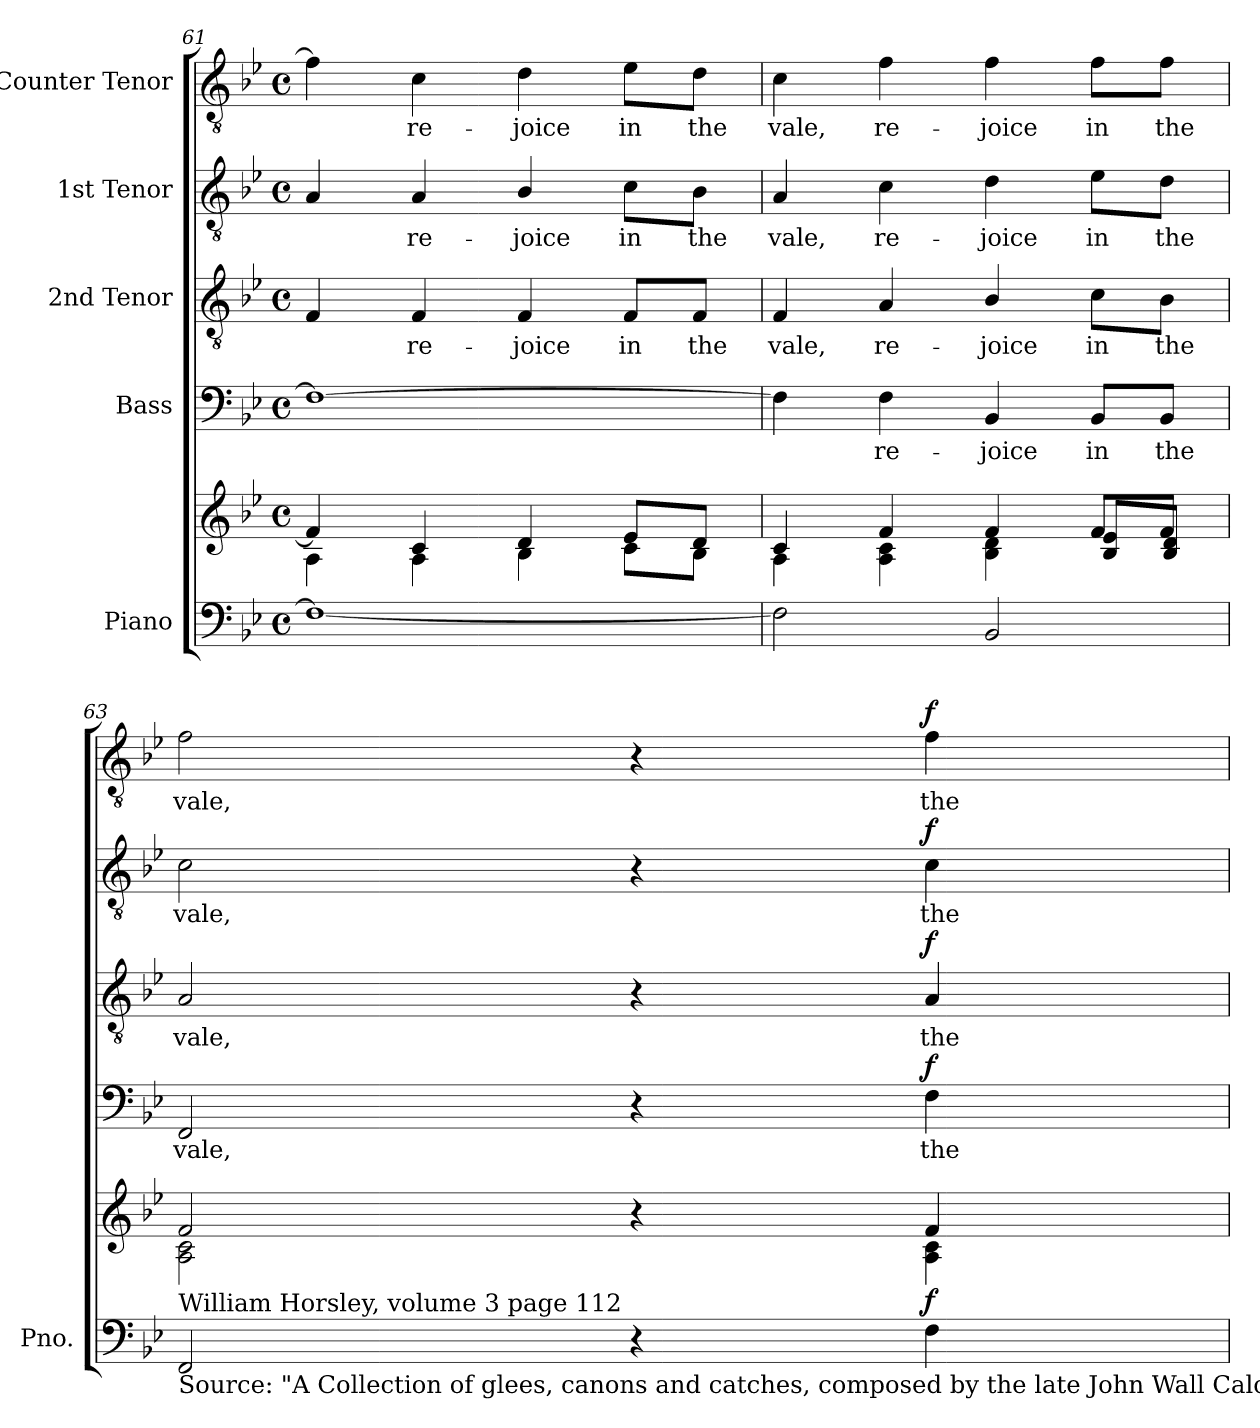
**kern	**kern	**dynam	**kern	**text	**dynam	**kern	**text	**dynam	**kern	**text	**dynam	**kern	**text	**dynam
*part5	*part5	*part5	*part4	*part4	*part4	*part3	*part3	*part3	*part2	*part2	*part2	*part1	*part1	*part1
*staff6	*staff5	*staff5/6	*staff4	*staff4	*staff4	*staff3	*staff3	*staff3	*staff2	*staff2	*staff2	*staff1	*staff1	*staff1
*I"Piano	*	*	*I"Bass	*	*	*I"2nd Tenor	*	*	*I"1st Tenor	*	*	*I"Counter Tenor	*	*
*I'Pno.	*	*	*	*	*	*	*	*	*	*	*	*	*	*
*clefF4	*clefG2	*	*clefF4	*	*	*clefGv2	*	*	*clefGv2	*	*	*clefGv2	*	*
*	*	*	*	*	*	*ITrd7c12	*	*	*ITrd7c12	*	*	*ITrd7c12	*	*
*k[b-e-]	*k[b-e-]	*	*k[b-e-]	*	*	*k[b-e-]	*	*	*k[b-e-]	*	*	*k[b-e-]	*	*
*B-:	*B-:	*	*B-:	*	*	*B-:	*	*	*B-:	*	*	*B-:	*	*
*M4/4	*M4/4	*	*M4/4	*	*	*M4/4	*	*	*M4/4	*	*	*M4/4	*	*
*met(c)	*met(c)	*	*met(c)	*	*	*met(c)	*	*	*met(c)	*	*	*met(c)	*	*
=61	=61	=61	=61	=61	=61	=61	=61	=61	=61	=61	=61	=61	=61	=61
*^	*^	*	*	*	*	*	*	*	*	*	*	*	*	*
1ryy	1Fi_	4fi/]	4Ai\	.	1Fi_	.	.	4FFi/	.	.	4AAi/	.	.	4Fi\]	.	.
!	!	!	!	!	!	!	!	!	!LO:LY:b:color=#000000	!	!	!	!	!	!	!
!	!	!	!	!	!	!	!	!	!	!	!	!LO:LY:b:color=#000000	!	!	!	!
!	!	!	!	!	!	!	!	!	!	!	!	!	!	!	!LO:LY:b:color=#000000	!
.	.	4ci/	4Ai\	.	.	.	.	4FFi/	re-	.	4AAi/	re-	.	4Ci\	re-	.
!	!	!	!	!	!	!	!	!	!LO:LY:b:color=#000000	!	!	!	!	!	!	!
!	!	!	!	!	!	!	!	!	!	!	!	!LO:LY:b:color=#000000	!	!	!	!
!	!	!	!	!	!	!	!	!	!	!	!	!	!	!	!LO:LY:b:color=#000000	!
.	.	4di/	4B-i\	.	.	.	.	4FFi/	-joice	.	4BB-i/	-joice	.	4Di\	-joice	.
!	!	!	!	!	!	!	!	!	!LO:LY:b:color=#000000	!	!	!	!	!	!	!
!	!	!	!	!	!	!	!	!	!	!	!	!LO:LY:b:color=#000000	!	!	!	!
!	!	!	!	!	!	!	!	!	!	!	!	!	!	!	!LO:LY:b:color=#000000	!
.	.	8e-i/L	8ci\L	.	.	.	.	8FFi/L	in	.	8Ci\L	in	.	8E-i\L	in	.
!	!	!	!	!	!	!	!	!	!LO:LY:b:color=#000000	!	!	!	!	!	!	!
!	!	!	!	!	!	!	!	!	!	!	!	!LO:LY:b:color=#000000	!	!	!	!
!	!	!	!	!	!	!	!	!	!	!	!	!	!	!	!LO:LY:b:color=#000000	!
.	.	8di/J	8B-i\J	.	.	.	.	8FFi/J	the	.	8BB-i\J	the	.	8Di\J	the	.
*v	*v	*	*	*	*	*	*	*	*	*	*	*	*	*	*	*
=62	=62	=62	=62	=62	=62	=62	=62	=62	=62	=62	=62	=62	=62	=62	=62
!	!	!	!	!	!	!	!	!LO:LY:b:color=#000000	!	!	!	!	!	!	!
!	!	!	!	!	!	!	!	!	!	!	!LO:LY:b:color=#000000	!	!	!	!
!	!	!	!	!	!	!	!	!	!	!	!	!	!	!LO:LY:b:color=#000000	!
2Fi\]	4ci/	4Ai\	.	4Fi\]	.	.	4FFi/	vale,	.	4AAi/	vale,	.	4Ci\	vale,	.
!	!	!	!	!	!LO:LY:b:color=#000000	!	!	!	!	!	!	!	!	!	!
!	!	!	!	!	!	!	!	!LO:LY:b:color=#000000	!	!	!	!	!	!	!
!	!	!	!	!	!	!	!	!	!	!	!LO:LY:b:color=#000000	!	!	!	!
!	!	!	!	!	!	!	!	!	!	!	!	!	!	!LO:LY:b:color=#000000	!
.	4fi/	4Ai\ 4ci	.	4Fi\	re-	.	4AAi/	re-	.	4Ci\	re-	.	4Fi\	re-	.
!	!	!	!	!	!LO:LY:b:color=#000000	!	!	!	!	!	!	!	!	!	!
!	!	!	!	!	!	!	!	!LO:LY:b:color=#000000	!	!	!	!	!	!	!
!	!	!	!	!	!	!	!	!	!	!	!LO:LY:b:color=#000000	!	!	!	!
!	!	!	!	!	!	!	!	!	!	!	!	!	!	!LO:LY:b:color=#000000	!
2BB-i/	4fi/	4B-i\ 4di	.	4BB-i/	-joice	.	4BB-i/	-joice	.	4Di\	-joice	.	4Fi\	-joice	.
!	!	!	!	!	!LO:LY:b:color=#000000	!	!	!	!	!	!	!	!	!	!
!	!	!	!	!	!	!	!	!LO:LY:b:color=#000000	!	!	!	!	!	!	!
!	!	!	!	!	!	!	!	!	!	!	!LO:LY:b:color=#000000	!	!	!	!
!	!	!	!	!	!	!	!	!	!	!	!	!	!	!LO:LY:b:color=#000000	!
.	8fi/L	8B-i/ 8e-i/L	.	8BB-i/L	in	.	8Ci\L	in	.	8E-i\L	in	.	8Fi\L	in	.
!	!	!	!	!	!LO:LY:b:color=#000000	!	!	!	!	!	!	!	!	!	!
!	!	!	!	!	!	!	!	!LO:LY:b:color=#000000	!	!	!	!	!	!	!
!	!	!	!	!	!	!	!	!	!	!	!LO:LY:b:color=#000000	!	!	!	!
!	!	!	!	!	!	!	!	!	!	!	!	!	!	!LO:LY:b:color=#000000	!
.	8fi/J	8B-i/ 8di/J	.	8BB-i/J	the	.	8BB-i\J	the	.	8Di\J	the	.	8Fi\J	the	.
!!LO:PB:g=z
=63	=63	=63	=63	=63	=63	=63	=63	=63	=63	=63	=63	=63	=63	=63	=63
!	!	!	!	!	!LO:LY:b:color=#000000	!	!	!	!	!	!	!	!	!	!
!	!	!	!	!	!	!	!	!LO:LY:b:color=#000000	!	!	!	!	!	!	!
!	!	!	!	!	!	!	!	!	!	!	!LO:LY:b:color=#000000	!	!	!	!
!LO:TX:b:t=Source&colon; "A Collection of glees, canons and catches, composed by the late John Wall Calcott", edited (c. 1824) by	!	!	!	!	!	!	!	!	!	!	!	!	!	!	!
!LO:TX:t=William Horsley, volume 3 page 112	!	!	!	!	!	!	!	!	!	!	!	!	!	!	!
!	!	!	!	!	!	!	!	!	!	!	!	!	!	!LO:LY:b:color=#000000	!
2FFi/	2fi/	2Ai\ 2ci	.	2FFi/	vale,	.	2AAi/	vale,	.	2Ci\	vale,	.	2Fi\	vale,	.
4r	4r	4ryy	.	4r	.	.	4r	.	.	4r	.	.	4r	.	.
!	!	!	!	!	!LO:LY:b:color=#000000	!	!	!	!	!	!	!	!	!	!
!	!	!	!	!	!	!	!	!LO:LY:b:color=#000000	!	!	!	!	!	!	!
!	!	!	!	!	!	!	!	!	!	!	!LO:LY:b:color=#000000	!	!	!	!
!	!	!	!	!	!	!	!	!	!	!	!	!	!	!LO:LY:b:color=#000000	!
4Fi\	4fi/	4Ai\ 4ci	f	4Fi\	the	f	4AAi/	the	f	4Ci\	the	f	4Fi\	the	f
*	*v	*v	*	*	*	*	*	*	*	*	*	*	*	*	*
=	=	=	=	=	=	=	=	=	=	=	=	=	=	=
*-	*-	*-	*-	*-	*-	*-	*-	*-	*-	*-	*-	*-	*-	*-
